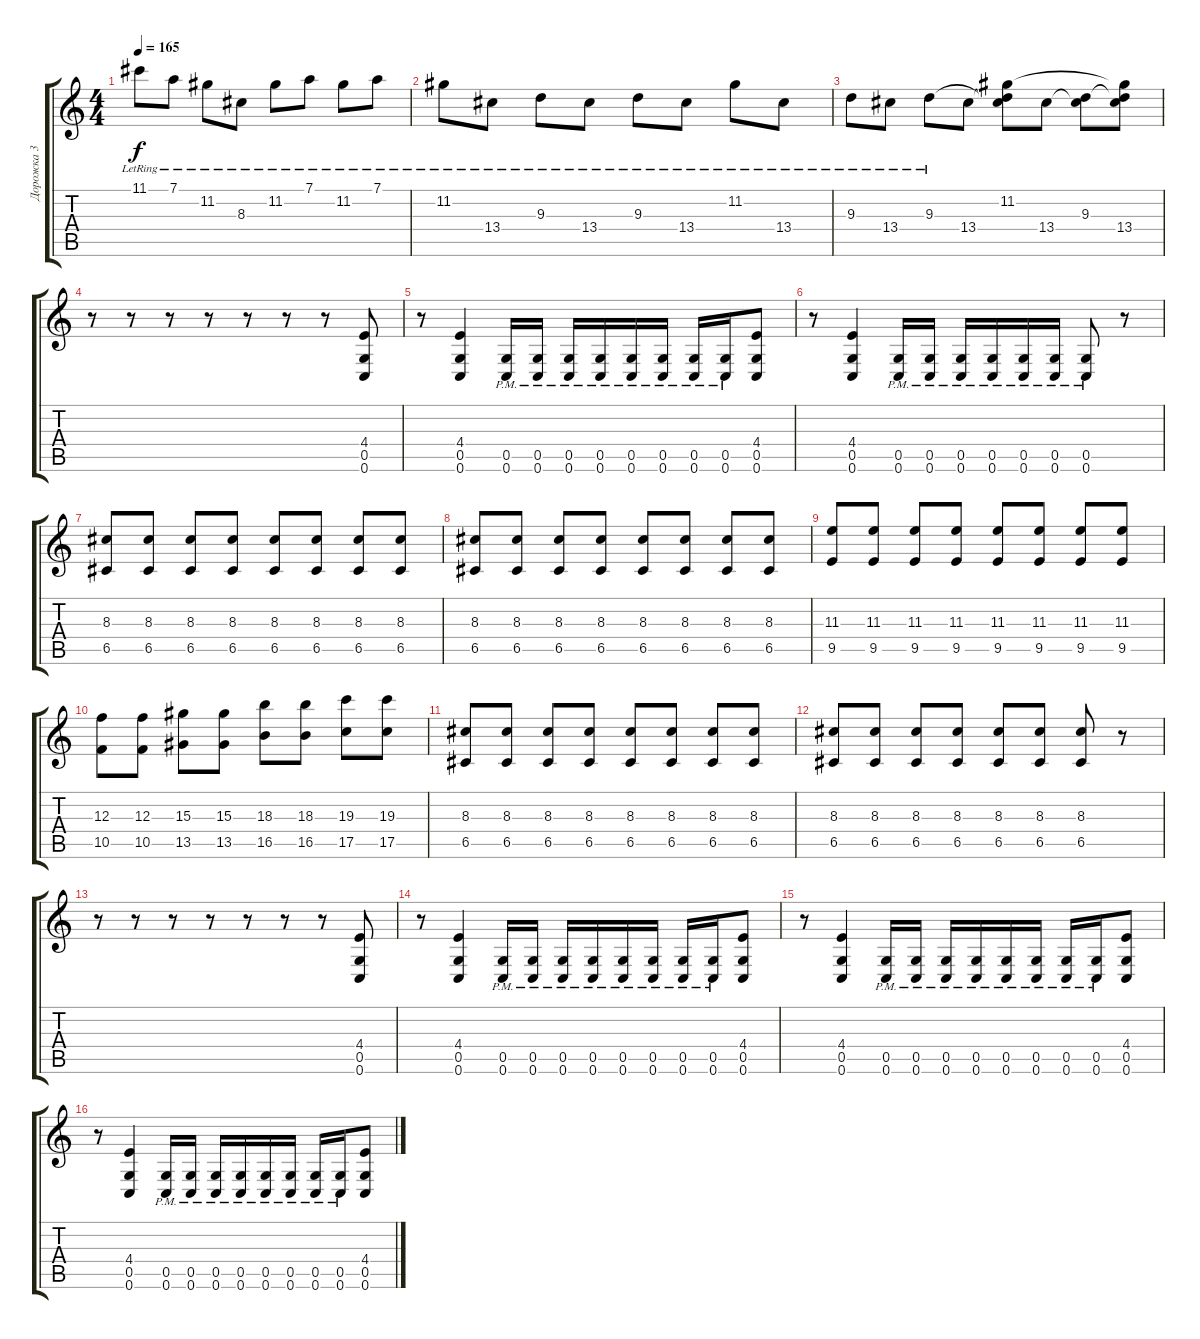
\track ("Дорожка 3" "Дорожка 3") {instrument distortionguitar}
\staff {score tabs}
\tuning (D4 A3 F3 C3 G2 C2) {hide}
\ts (4 4)
\tempo 165
\clef g2
\ks c
11.1{lr}.8{dy f} 7.1{lr}.8 11.2{lr}.8 8.3{lr}.8 11.2{lr}.8 7.1{lr}.8 11.2{lr}.8 7.1{lr}.8 |
11.2{lr}.8 13.4{lr}.8 9.3{lr}.8 13.4{lr}.8 9.3{lr}.8 13.4{lr}.8 11.2{lr}.8 13.4{lr}.8 |
9.3{lr}.8 13.4{lr}.8 9.3{lr}.8 13.4.8 (11.2 9.3{t} 13.4{t}).8 13.4.8 (9.3 13.4{t}).8 (11.2{t} 9.3{t} 13.4).8 |
r.8 r.8 r.8 r.8 r.8 r.8 r.8 (4.4 0.5 0.6).8 |
r.8 (4.4 0.5 0.6).4 (0.5{pm} 0.6{pm}).16 (0.5{pm} 0.6{pm}).16 (0.5{pm} 0.6{pm}).16 (0.5{pm} 0.6{pm}).16 (0.5{pm} 0.6{pm}).16 (0.5{pm} 0.6{pm}).16 (0.5{pm} 0.6{pm}).16 (0.5{pm} 0.6{pm}).16 (4.4 0.5 0.6).8 |
r.8 (4.4 0.5 0.6).4 (0.5{pm} 0.6{pm}).16 (0.5{pm} 0.6{pm}).16 (0.5{pm} 0.6{pm}).16 (0.5{pm} 0.6{pm}).16 (0.5{pm} 0.6{pm}).16 (0.5{pm} 0.6{pm}).16 (0.5{pm} 0.6{pm}).8 r.8 |
(8.3 6.5).8 (8.3 6.5).8 (8.3 6.5).8 (8.3 6.5).8 (8.3 6.5).8 (8.3 6.5).8 (8.3 6.5).8 (8.3 6.5).8 |
(8.3 6.5).8 (8.3 6.5).8 (8.3 6.5).8 (8.3 6.5).8 (8.3 6.5).8 (8.3 6.5).8 (8.3 6.5).8 (8.3 6.5).8 |
(11.3 9.5).8 (11.3 9.5).8 (11.3 9.5).8 (11.3 9.5).8 (11.3 9.5).8 (11.3 9.5).8 (11.3 9.5).8 (11.3 9.5).8 |
(12.3 10.5).8 (12.3 10.5).8 (15.3 13.5).8 (15.3 13.5).8 (18.3 16.5).8 (18.3 16.5).8 (19.3 17.5).8 (19.3 17.5).8 |
(8.3 6.5).8 (8.3 6.5).8 (8.3 6.5).8 (8.3 6.5).8 (8.3 6.5).8 (8.3 6.5).8 (8.3 6.5).8 (8.3 6.5).8 |
(8.3 6.5).8 (8.3 6.5).8 (8.3 6.5).8 (8.3 6.5).8 (8.3 6.5).8 (8.3 6.5).8 (8.3 6.5).8 r.8 |
r.8 r.8 r.8 r.8 r.8 r.8 r.8 (4.4 0.5 0.6).8 |
r.8 (4.4 0.5 0.6).4 (0.5{pm} 0.6{pm}).16 (0.5{pm} 0.6{pm}).16 (0.5{pm} 0.6{pm}).16 (0.5{pm} 0.6{pm}).16 (0.5{pm} 0.6{pm}).16 (0.5{pm} 0.6{pm}).16 (0.5{pm} 0.6{pm}).16 (0.5{pm} 0.6{pm}).16 (4.4 0.5 0.6).8 |
r.8 (4.4 0.5 0.6).4 (0.5{pm} 0.6{pm}).16 (0.5{pm} 0.6{pm}).16 (0.5{pm} 0.6{pm}).16 (0.5{pm} 0.6{pm}).16 (0.5{pm} 0.6{pm}).16 (0.5{pm} 0.6{pm}).16 (0.5{pm} 0.6{pm}).16 (0.5{pm} 0.6{pm}).16 (4.4 0.5 0.6).8 |
r.8 (4.4 0.5 0.6).4 (0.5{pm} 0.6{pm}).16 (0.5{pm} 0.6{pm}).16 (0.5{pm} 0.6{pm}).16 (0.5{pm} 0.6{pm}).16 (0.5{pm} 0.6{pm}).16 (0.5{pm} 0.6{pm}).16 (0.5{pm} 0.6{pm}).16 (0.5{pm} 0.6{pm}).16 (4.4 0.5 0.6).8
